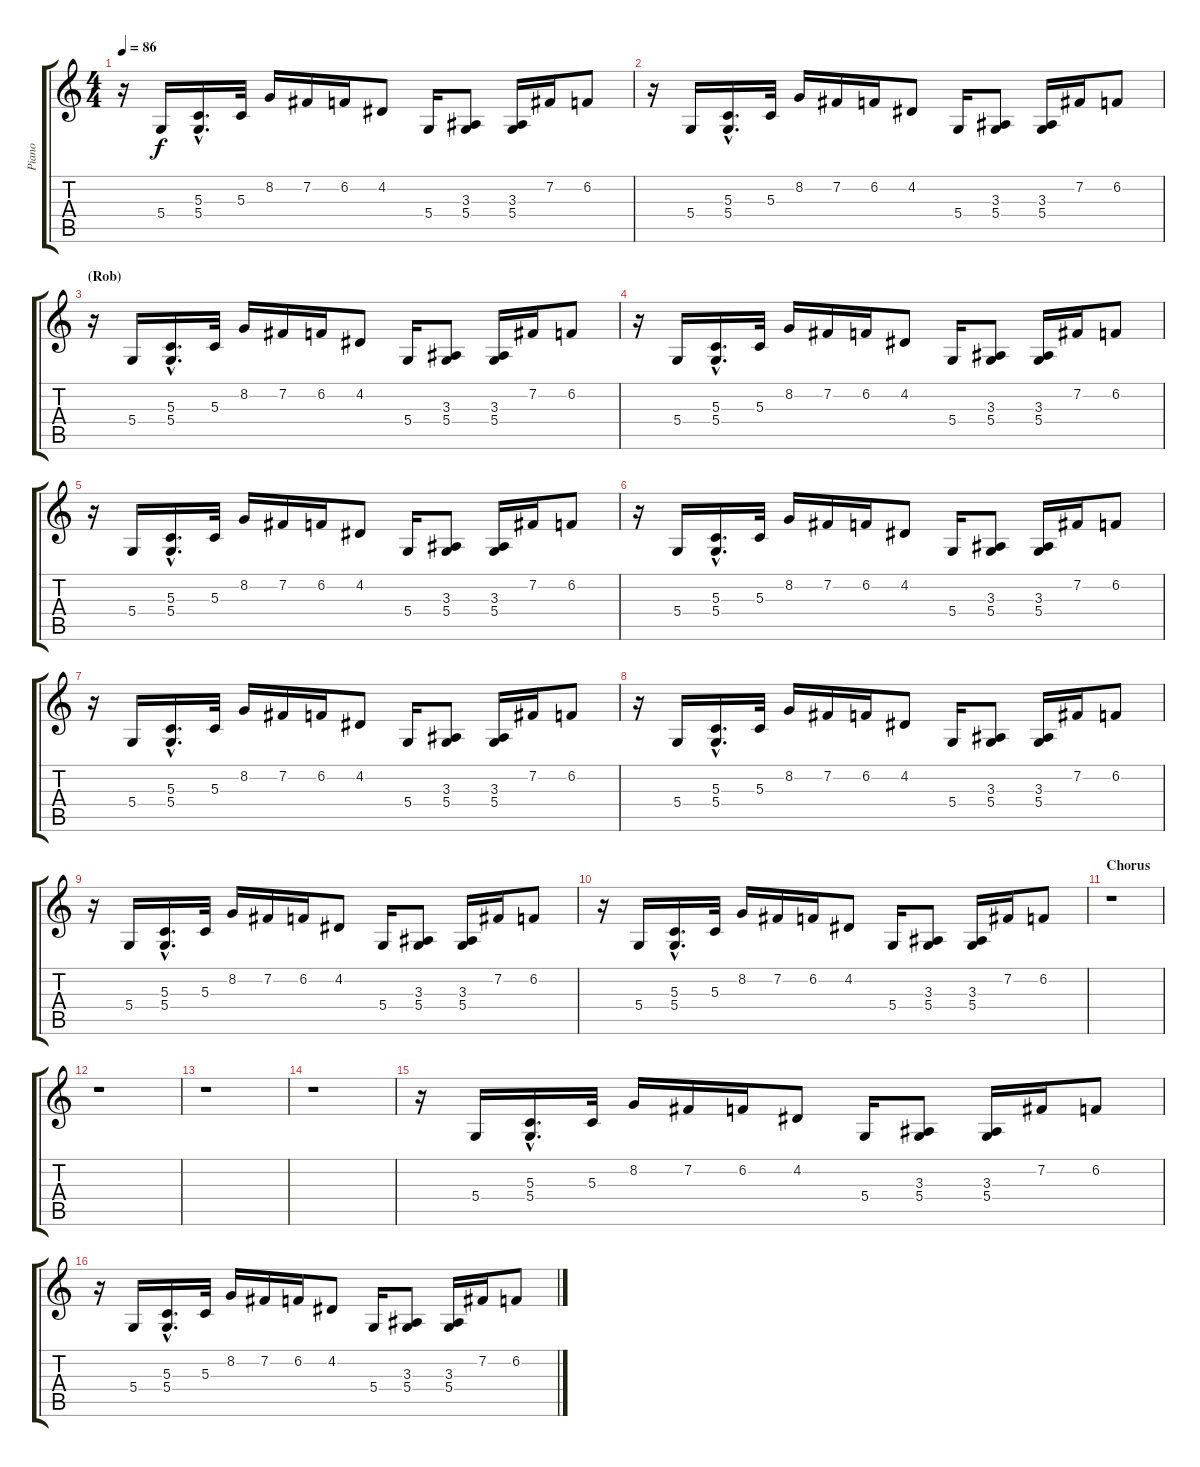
\track ("Piano" "Piano") {instrument honkytonkpiano}
\staff {score tabs}
\tuning (E4 B3 G3 D3 A2 E2) {hide}
\ts (4 4)
\tempo 86
\clef g2
\ks c
r.16{dy f} 5.4.16 (5.3{hac} 5.4{hac}).16{d} 5.3.32 8.2.16 7.2.16 6.2.16 4.2.8 5.4.16 (3.3 5.4).8 (3.3 5.4).16 7.2.16 6.2.8 |
r.16 5.4.16 (5.3{hac} 5.4{hac}).16{d} 5.3.32 8.2.16 7.2.16 6.2.16 4.2.8 5.4.16 (3.3 5.4).8 (3.3 5.4).16 7.2.16 6.2.8 |
\section ("" "(Rob)")
r.16 5.4.16 (5.3{hac} 5.4{hac}).16{d} 5.3.32 8.2.16 7.2.16 6.2.16 4.2.8 5.4.16 (3.3 5.4).8 (3.3 5.4).16 7.2.16 6.2.8 |
r.16 5.4.16 (5.3{hac} 5.4{hac}).16{d} 5.3.32 8.2.16 7.2.16 6.2.16 4.2.8 5.4.16 (3.3 5.4).8 (3.3 5.4).16 7.2.16 6.2.8 |
r.16 5.4.16 (5.3{hac} 5.4{hac}).16{d} 5.3.32 8.2.16 7.2.16 6.2.16 4.2.8 5.4.16 (3.3 5.4).8 (3.3 5.4).16 7.2.16 6.2.8 |
r.16 5.4.16 (5.3{hac} 5.4{hac}).16{d} 5.3.32 8.2.16 7.2.16 6.2.16 4.2.8 5.4.16 (3.3 5.4).8 (3.3 5.4).16 7.2.16 6.2.8 |
r.16 5.4.16 (5.3{hac} 5.4{hac}).16{d} 5.3.32 8.2.16 7.2.16 6.2.16 4.2.8 5.4.16 (3.3 5.4).8 (3.3 5.4).16 7.2.16 6.2.8 |
r.16 5.4.16 (5.3{hac} 5.4{hac}).16{d} 5.3.32 8.2.16 7.2.16 6.2.16 4.2.8 5.4.16 (3.3 5.4).8 (3.3 5.4).16 7.2.16 6.2.8 |
r.16 5.4.16 (5.3{hac} 5.4{hac}).16{d} 5.3.32 8.2.16 7.2.16 6.2.16 4.2.8 5.4.16 (3.3 5.4).8 (3.3 5.4).16 7.2.16 6.2.8 |
r.16 5.4.16 (5.3{hac} 5.4{hac}).16{d} 5.3.32 8.2.16 7.2.16 6.2.16 4.2.8 5.4.16 (3.3 5.4).8 (3.3 5.4).16 7.2.16 6.2.8 |
\section ("" "Chorus")
r.1 |
r.1 |
r.1 |
r.1 |
r.16 5.4.16 (5.3{hac} 5.4{hac}).16{d} 5.3.32 8.2.16 7.2.16 6.2.16 4.2.8 5.4.16 (3.3 5.4).8 (3.3 5.4).16 7.2.16 6.2.8 |
r.16 5.4.16 (5.3{hac} 5.4{hac}).16{d} 5.3.32 8.2.16 7.2.16 6.2.16 4.2.8 5.4.16 (3.3 5.4).8 (3.3 5.4).16 7.2.16 6.2.8
